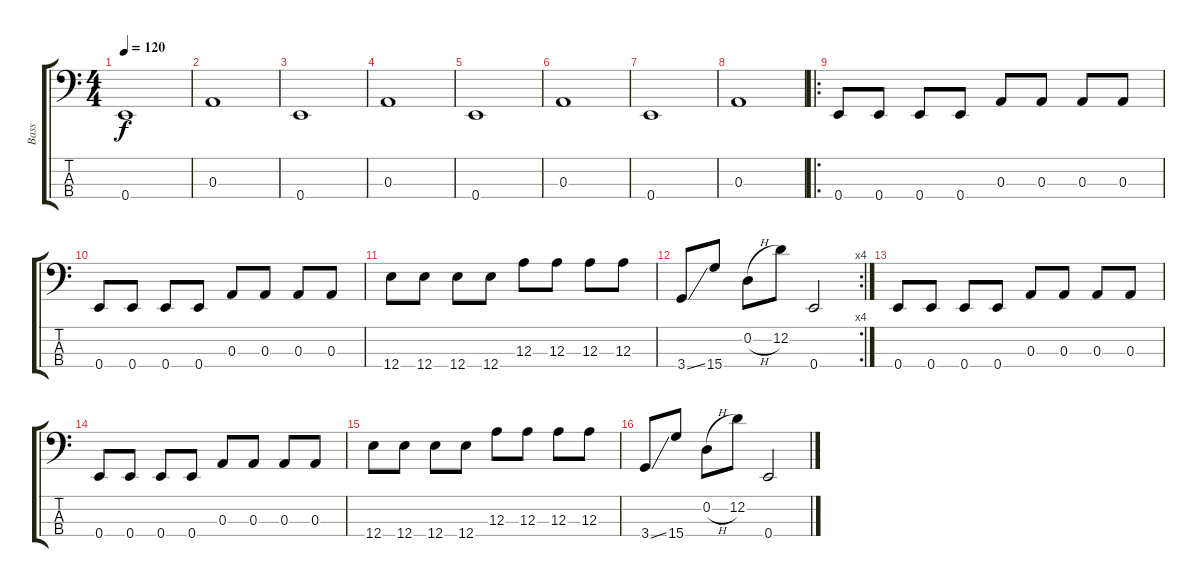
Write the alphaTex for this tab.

\track ("Bass" "Bass") {instrument electricbasspick}
\staff {score tabs}
\tuning (G2 D2 A1 E1) {hide}
\ts (4 4)
\tempo 120
\clef f4
\ks c
0.4.1{dy f} |
0.3.1 |
0.4.1 |
0.3.1 |
0.4.1 |
0.3.1 |
0.4.1 |
0.3.1 |
\ro
0.4.8 0.4.8 0.4.8 0.4.8 0.3.8 0.3.8 0.3.8 0.3.8 |
0.4.8 0.4.8 0.4.8 0.4.8 0.3.8 0.3.8 0.3.8 0.3.8 |
12.4.8 12.4.8 12.4.8 12.4.8 12.3.8 12.3.8 12.3.8 12.3.8 |
\rc 4
3.4{ss}.8 15.4.8 0.2{h}.8 12.2.8 0.4.2 |
0.4.8 0.4.8 0.4.8 0.4.8 0.3.8 0.3.8 0.3.8 0.3.8 |
0.4.8 0.4.8 0.4.8 0.4.8 0.3.8 0.3.8 0.3.8 0.3.8 |
12.4.8 12.4.8 12.4.8 12.4.8 12.3.8 12.3.8 12.3.8 12.3.8 |
3.4{ss}.8 15.4.8 0.2{h}.8 12.2.8 0.4.2
